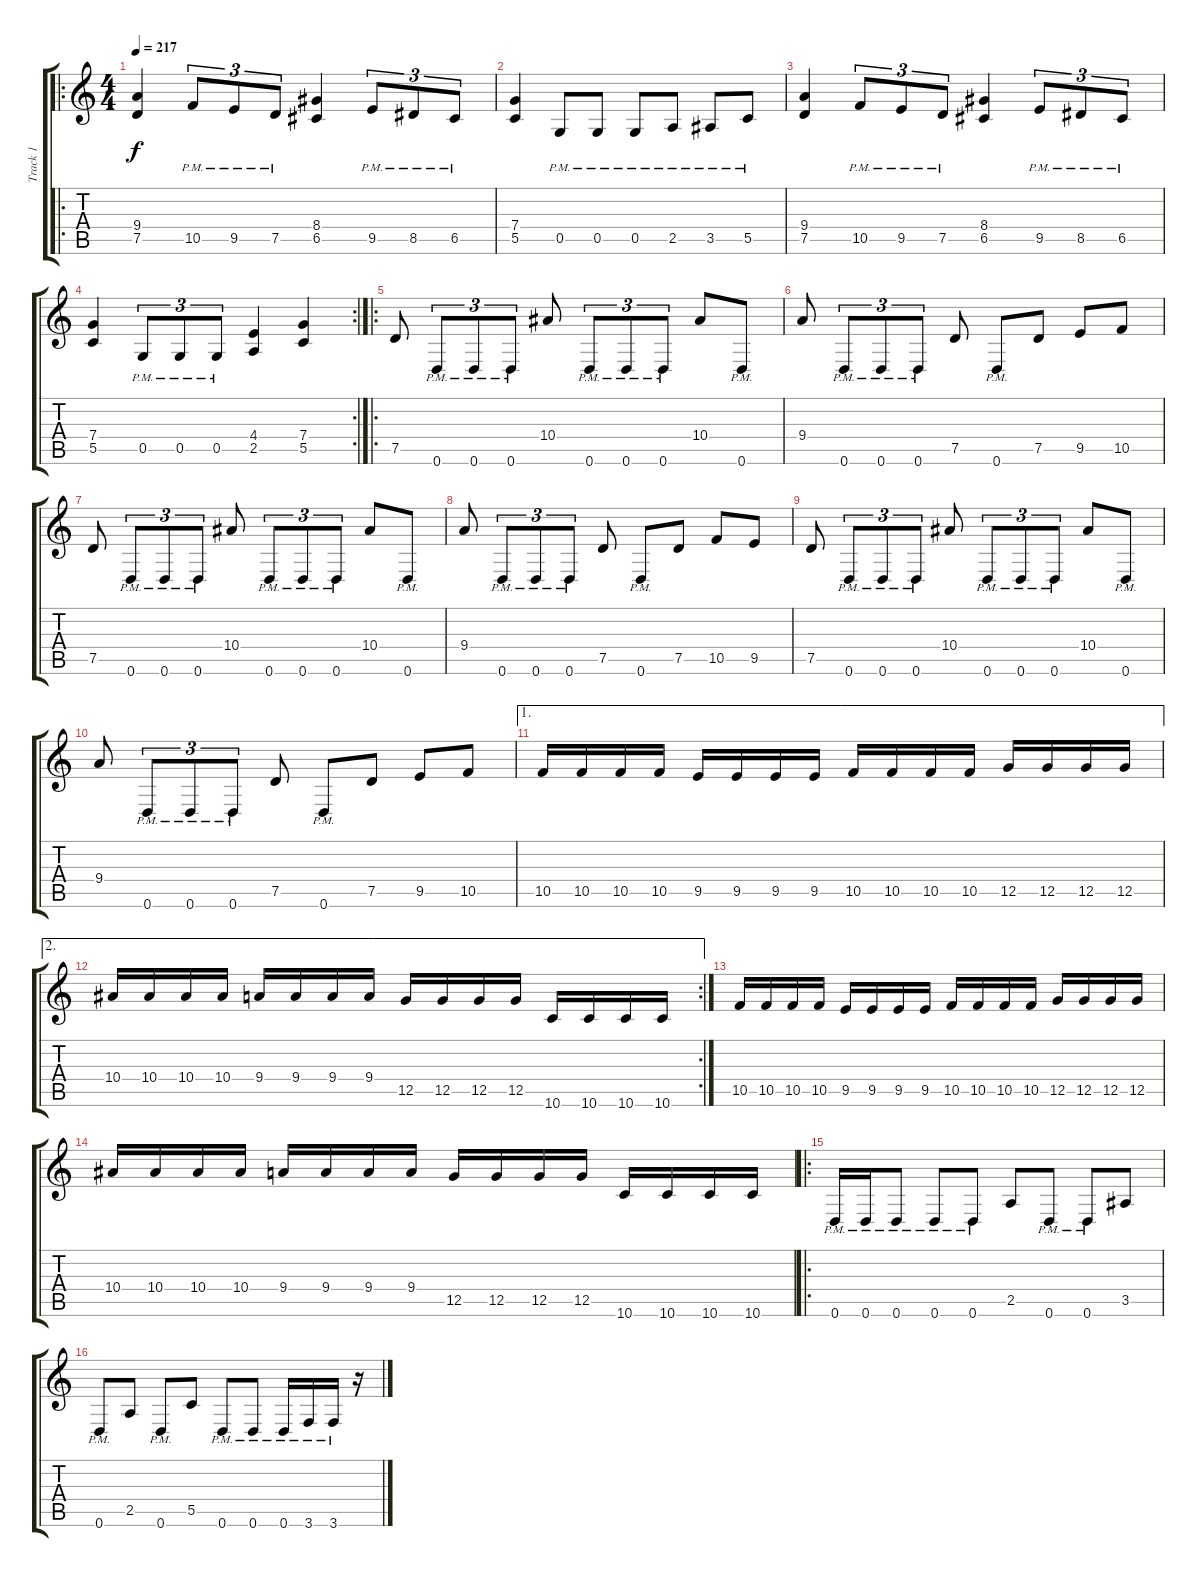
\track ("Track 1" "Track 1") {instrument distortionguitar}
\staff {score tabs}
\tuning (D4 A3 F3 C3 G2 D2) {hide}
\ro
\ts (4 4)
\tempo 217
\clef g2
\ks c
(9.4 7.5).4{dy f instrument distortionguitar} 10.5{pm}.8{tu (3 2)} 9.5{pm}.8{tu (3 2)} 7.5{pm}.8{tu (3 2)} (8.4 6.5).4 9.5{pm}.8{tu (3 2)} 8.5{pm}.8{tu (3 2)} 6.5{pm}.8{tu (3 2)} |
(7.4 5.5).4 0.5{pm}.8 0.5{pm}.8 0.5{pm}.8 2.5{pm}.8 3.5{pm}.8 5.5{pm}.8 |
(9.4 7.5).4 10.5{pm}.8{tu (3 2)} 9.5{pm}.8{tu (3 2)} 7.5{pm}.8{tu (3 2)} (8.4 6.5).4 9.5{pm}.8{tu (3 2)} 8.5{pm}.8{tu (3 2)} 6.5{pm}.8{tu (3 2)} |
\rc 2
(7.4 5.5).4 0.5{pm}.8{tu (3 2)} 0.5{pm}.8{tu (3 2)} 0.5{pm}.8{tu (3 2)} (4.4 2.5).4 (7.4 5.5).4 |
\ro
7.5.8 0.6{pm}.8{tu (3 2)} 0.6{pm}.8{tu (3 2)} 0.6{pm}.8{tu (3 2)} 10.4.8 0.6{pm}.8{tu (3 2)} 0.6{pm}.8{tu (3 2)} 0.6{pm}.8{tu (3 2)} 10.4.8 0.6{pm}.8 |
9.4.8 0.6{pm}.8{tu (3 2)} 0.6{pm}.8{tu (3 2)} 0.6{pm}.8{tu (3 2)} 7.5.8 0.6{pm}.8 7.5.8 9.5.8 10.5.8 |
7.5.8 0.6{pm}.8{tu (3 2)} 0.6{pm}.8{tu (3 2)} 0.6{pm}.8{tu (3 2)} 10.4.8 0.6{pm}.8{tu (3 2)} 0.6{pm}.8{tu (3 2)} 0.6{pm}.8{tu (3 2)} 10.4.8 0.6{pm}.8 |
9.4.8 0.6{pm}.8{tu (3 2)} 0.6{pm}.8{tu (3 2)} 0.6{pm}.8{tu (3 2)} 7.5.8 0.6{pm}.8 7.5.8 10.5.8 9.5.8 |
7.5.8 0.6{pm}.8{tu (3 2)} 0.6{pm}.8{tu (3 2)} 0.6{pm}.8{tu (3 2)} 10.4.8 0.6{pm}.8{tu (3 2)} 0.6{pm}.8{tu (3 2)} 0.6{pm}.8{tu (3 2)} 10.4.8 0.6{pm}.8 |
9.4.8 0.6{pm}.8{tu (3 2)} 0.6{pm}.8{tu (3 2)} 0.6{pm}.8{tu (3 2)} 7.5.8 0.6{pm}.8 7.5.8 9.5.8 10.5.8 |
\ae 1
10.5.16 10.5.16 10.5.16 10.5.16 9.5.16 9.5.16 9.5.16 9.5.16 10.5.16 10.5.16 10.5.16 10.5.16 12.5.16 12.5.16 12.5.16 12.5.16 |
\ae 2
\rc 2
10.4.16 10.4.16 10.4.16 10.4.16 9.4.16 9.4.16 9.4.16 9.4.16 12.5.16 12.5.16 12.5.16 12.5.16 10.6.16 10.6.16 10.6.16 10.6.16 |
10.5.16 10.5.16 10.5.16 10.5.16 9.5.16 9.5.16 9.5.16 9.5.16 10.5.16 10.5.16 10.5.16 10.5.16 12.5.16 12.5.16 12.5.16 12.5.16 |
10.4.16 10.4.16 10.4.16 10.4.16 9.4.16 9.4.16 9.4.16 9.4.16 12.5.16 12.5.16 12.5.16 12.5.16 10.6.16 10.6.16 10.6.16 10.6.16 |
\ro
0.6{pm}.16 0.6{pm}.16 0.6{pm}.8 0.6{pm}.8 0.6{pm}.8 2.5.8 0.6{pm}.8 0.6{pm}.8 3.5.8 |
0.6{pm}.8 2.5.8 0.6{pm}.8 5.5.8 0.6{pm}.8 0.6{pm}.8 0.6{pm}.16 3.6{pm}.16 3.6{pm}.16 r.16
